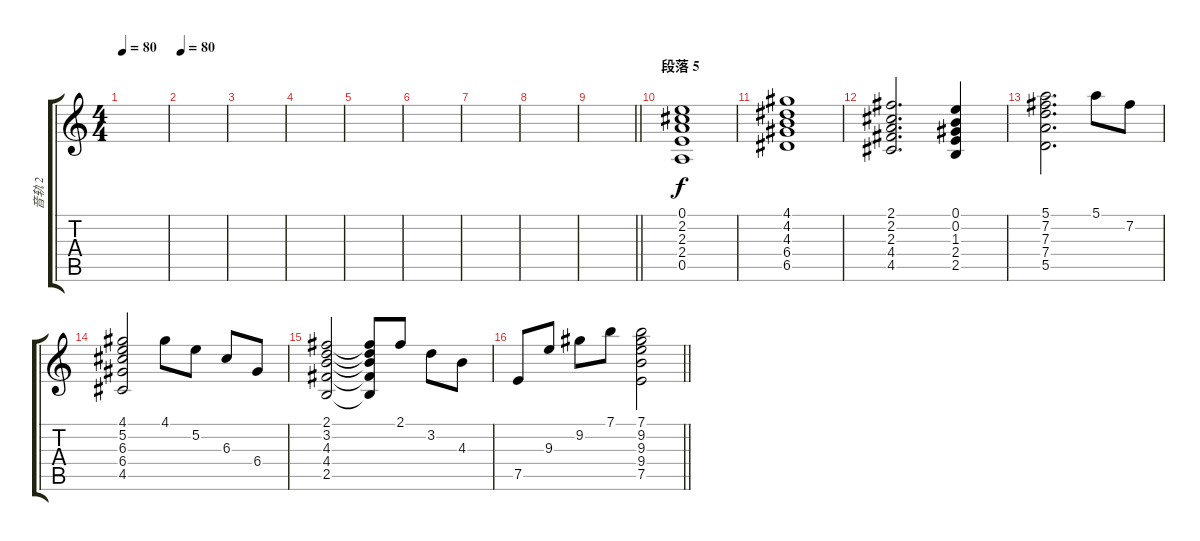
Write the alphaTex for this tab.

\track ("音轨 2" "音轨 2") {instrument acousticguitarsteel}
\staff {score tabs}
\tuning (E4 B3 G3 D3 A2 E2) {hide}
\ts (4 4)
\tempo 80
\clef g2
\ks c
|
\tempo 80
|
|
|
|
|
|
|
\barLineRight lightlight
|
\section ("" "段落 5")
(0.1 2.2 2.3 2.4 0.5).1 |
(4.1 4.2 4.3 6.4 6.5).1 |
(2.1 2.2 2.3 4.4 4.5).2{d} (0.1 0.2 1.3 2.4 2.5).4 |
(5.1 7.2 7.3 7.4 5.5).2{d} 5.1.8 7.2.8 |
(4.1 5.2 6.3 6.4 4.5).2 4.1.8 5.2.8 6.3.8 6.4.8 |
(2.1 3.2 4.3 4.4 2.5).2 (2.1{t} 3.2{t} 4.3{t} 4.4{t} 2.5{t}).8 2.1.8 3.2.8 4.3.8 |
\barLineRight lightlight
7.5.8 9.3.8 9.2.8 7.1.8 (7.1 9.2 9.3 9.4 7.5).2
